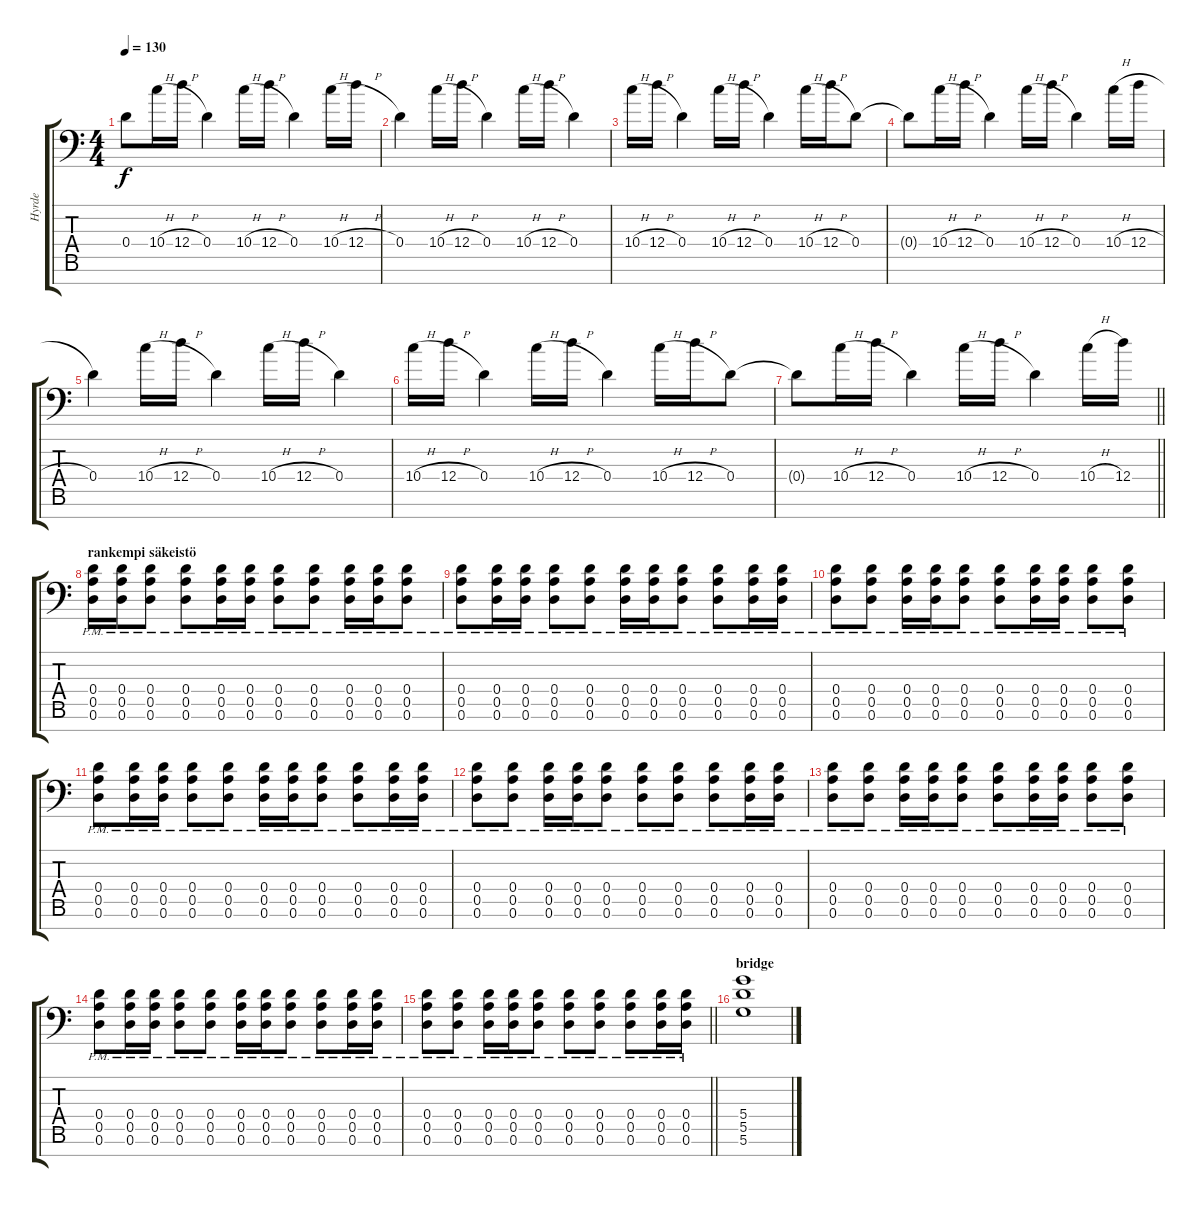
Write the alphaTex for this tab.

\track ("Hyrde" "Hyrde") {instrument distortionguitar}
\staff {score tabs}
\tuning (E4 B3 G3 D3 A2 D2 A1) {hide}
\ts (4 4)
\tempo 130
\clef f4
\ks c
0.4{t}.8{dy f} 10.4{h}.16 12.4{h}.16 0.4.4 10.4{h}.16 12.4{h}.16 0.4.4 10.4{h}.16 12.4{h}.16 |
0.4.4 10.4{h}.16 12.4{h}.16 0.4.4 10.4{h}.16 12.4{h}.16 0.4.4 |
10.4{h}.16 12.4{h}.16 0.4.4 10.4{h}.16 12.4{h}.16 0.4.4 10.4{h}.16 12.4{h}.16 0.4.8 |
0.4{t}.8 10.4{h}.16 12.4{h}.16 0.4.4 10.4{h}.16 12.4{h}.16 0.4.4 10.4{h}.16 12.4{h}.16 |
0.4.4 10.4{h}.16 12.4{h}.16 0.4.4 10.4{h}.16 12.4{h}.16 0.4.4 |
10.4{h}.16 12.4{h}.16 0.4.4 10.4{h}.16 12.4{h}.16 0.4.4 10.4{h}.16 12.4{h}.16 0.4.8 |
\barLineRight lightlight
0.4{t}.8 10.4{h}.16 12.4{h}.16 0.4.4 10.4{h}.16 12.4{h}.16 0.4.4 10.4{h}.16 12.4.16 |
\section ("" "rankempi säkeistö")
(0.4{pm} 0.5{pm} 0.6{pm}).16 (0.4{pm} 0.5{pm} 0.6{pm}).16 (0.4{pm} 0.5{pm} 0.6{pm}).8 (0.4{pm} 0.5{pm} 0.6{pm}).8 (0.4{pm} 0.5{pm} 0.6{pm}).16 (0.4{pm} 0.5{pm} 0.6{pm}).16 (0.4{pm} 0.5{pm} 0.6{pm}).8 (0.4{pm} 0.5{pm} 0.6{pm}).8 (0.4{pm} 0.5{pm} 0.6{pm}).16 (0.4{pm} 0.5{pm} 0.6{pm}).16 (0.4{pm} 0.5{pm} 0.6{pm}).8 |
(0.4{pm} 0.5{pm} 0.6{pm}).8 (0.4{pm} 0.5{pm} 0.6{pm}).16 (0.4{pm} 0.5{pm} 0.6{pm}).16 (0.4{pm} 0.5{pm} 0.6{pm}).8 (0.4{pm} 0.5{pm} 0.6{pm}).8 (0.4{pm} 0.5{pm} 0.6{pm}).16 (0.4{pm} 0.5{pm} 0.6{pm}).16 (0.4{pm} 0.5{pm} 0.6{pm}).8 (0.4{pm} 0.5{pm} 0.6{pm}).8 (0.4{pm} 0.5{pm} 0.6{pm}).16 (0.4{pm} 0.5{pm} 0.6{pm}).16 |
(0.4{pm} 0.5{pm} 0.6{pm}).8 (0.4{pm} 0.5{pm} 0.6{pm}).8 (0.4{pm} 0.5{pm} 0.6{pm}).16 (0.4{pm} 0.5{pm} 0.6{pm}).16 (0.4{pm} 0.5{pm} 0.6{pm}).8 (0.4{pm} 0.5{pm} 0.6{pm}).8 (0.4{pm} 0.5{pm} 0.6{pm}).16 (0.4{pm} 0.5{pm} 0.6{pm}).16 (0.4{pm} 0.5{pm} 0.6{pm}).8 (0.4{pm} 0.5{pm} 0.6{pm}).8 |
(0.4{pm} 0.5{pm} 0.6{pm}).8 (0.4{pm} 0.5{pm} 0.6{pm}).16 (0.4{pm} 0.5{pm} 0.6{pm}).16 (0.4{pm} 0.5{pm} 0.6{pm}).8 (0.4{pm} 0.5{pm} 0.6{pm}).8 (0.4{pm} 0.5{pm} 0.6{pm}).16 (0.4{pm} 0.5{pm} 0.6{pm}).16 (0.4{pm} 0.5{pm} 0.6{pm}).8 (0.4{pm} 0.5{pm} 0.6{pm}).8 (0.4{pm} 0.5{pm} 0.6{pm}).16 (0.4{pm} 0.5{pm} 0.6{pm}).16 |
(0.4{pm} 0.5{pm} 0.6{pm}).8 (0.4{pm} 0.5{pm} 0.6{pm}).8 (0.4{pm} 0.5{pm} 0.6{pm}).16 (0.4{pm} 0.5{pm} 0.6{pm}).16 (0.4{pm} 0.5{pm} 0.6{pm}).8 (0.4{pm} 0.5{pm} 0.6{pm}).8 (0.4{pm} 0.5{pm} 0.6{pm}).8 (0.4{pm} 0.5{pm} 0.6{pm}).8 (0.4{pm} 0.5{pm} 0.6{pm}).16 (0.4{pm} 0.5{pm} 0.6{pm}).16 |
(0.4{pm} 0.5{pm} 0.6{pm}).8 (0.4{pm} 0.5{pm} 0.6{pm}).8 (0.4{pm} 0.5{pm} 0.6{pm}).16 (0.4{pm} 0.5{pm} 0.6{pm}).16 (0.4{pm} 0.5{pm} 0.6{pm}).8 (0.4{pm} 0.5{pm} 0.6{pm}).8 (0.4{pm} 0.5{pm} 0.6{pm}).16 (0.4{pm} 0.5{pm} 0.6{pm}).16 (0.4{pm} 0.5{pm} 0.6{pm}).8 (0.4{pm} 0.5{pm} 0.6{pm}).8 |
(0.4{pm} 0.5{pm} 0.6{pm}).8 (0.4{pm} 0.5{pm} 0.6{pm}).16 (0.4{pm} 0.5{pm} 0.6{pm}).16 (0.4{pm} 0.5{pm} 0.6{pm}).8 (0.4{pm} 0.5{pm} 0.6{pm}).8 (0.4{pm} 0.5{pm} 0.6{pm}).16 (0.4{pm} 0.5{pm} 0.6{pm}).16 (0.4{pm} 0.5{pm} 0.6{pm}).8 (0.4{pm} 0.5{pm} 0.6{pm}).8 (0.4{pm} 0.5{pm} 0.6{pm}).16 (0.4{pm} 0.5{pm} 0.6{pm}).16 |
\barLineRight lightlight
(0.4{pm} 0.5{pm} 0.6{pm}).8 (0.4{pm} 0.5{pm} 0.6{pm}).8 (0.4{pm} 0.5{pm} 0.6{pm}).16 (0.4{pm} 0.5{pm} 0.6{pm}).16 (0.4{pm} 0.5{pm} 0.6{pm}).8 (0.4{pm} 0.5{pm} 0.6{pm}).8 (0.4{pm} 0.5{pm} 0.6{pm}).8 (0.4{pm} 0.5{pm} 0.6{pm}).8 (0.4{pm} 0.5{pm} 0.6{pm}).16 (0.4{pm} 0.5{pm} 0.6{pm}).16 |
\section ("" "bridge")
(5.4 5.5 5.6).1
